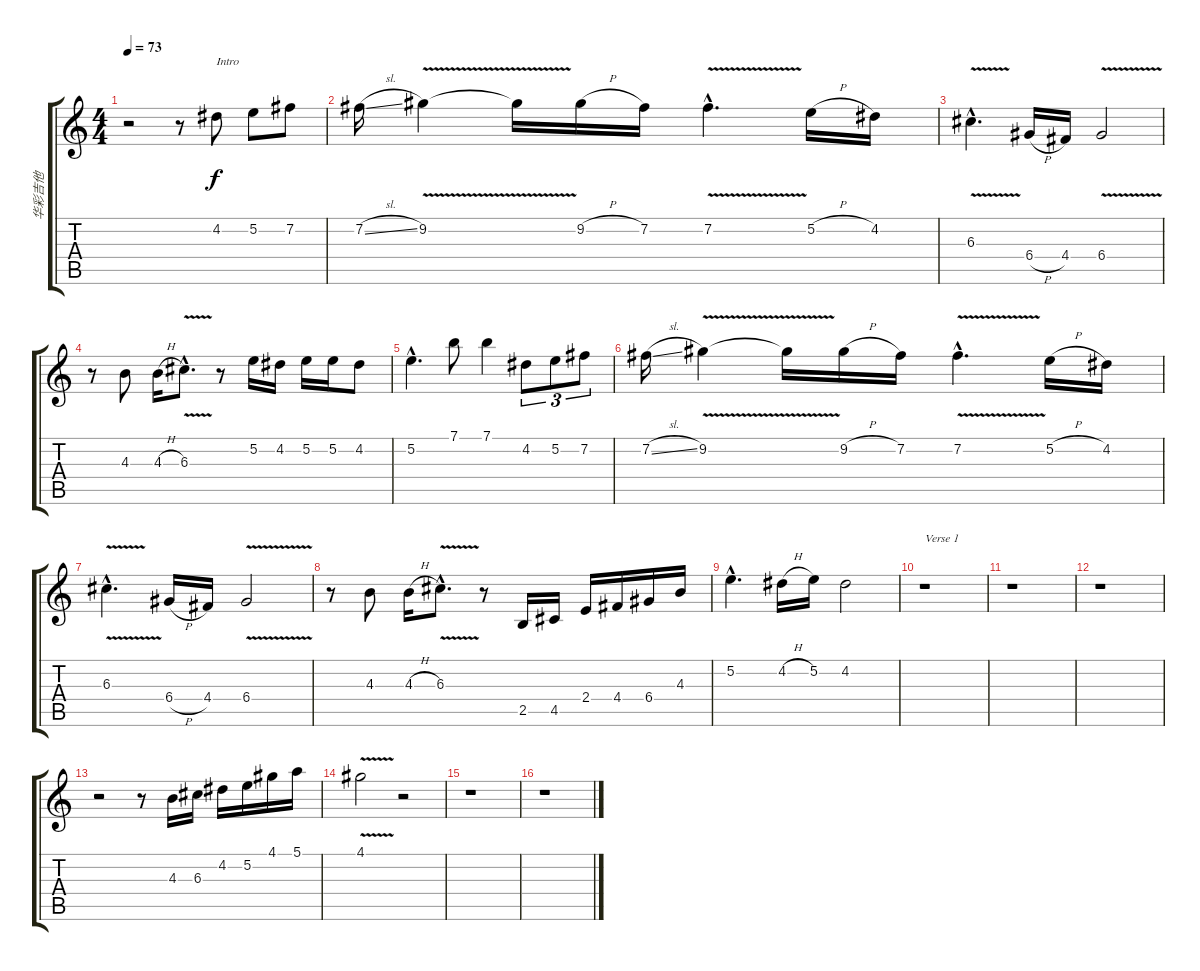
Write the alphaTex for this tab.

\track ("华彩吉他" "华彩吉他") {instrument overdrivenguitar}
\staff {score tabs}
\tuning (E4 B3 G3 D3 A2 E2) {hide}
\ts (4 4)
\tempo 73
\clef g2
\ks c
r.2{dy f instrument overdrivenguitar} r.8 4.2.8{txt "Intro"} 5.2.8 7.2.8 |
7.2{sl}.16 9.2{v}.4 9.2{t}.16 9.2{h}.16 7.2.16 7.2{v hac}.4{d} 5.2{h}.16 4.2.16 |
6.3{v hac}.4{d} 6.4{h}.16 4.4.16 6.4{v}.2 |
r.8 4.3.8 4.3{h}.16 6.3{v hac}.8{d} r.8 5.2.16 4.2.16 5.2.16 5.2.16 4.2.8 |
5.2{hac}.4{d} 7.1.8 7.1.4 4.2.8{tu (3 2)} 5.2.8{tu (3 2)} 7.2.8{tu (3 2)} |
7.2{sl}.16 9.2{v}.4 9.2{t}.16 9.2{h}.16 7.2.16 7.2{v hac}.4{d} 5.2{h}.16 4.2.16 |
6.3{v hac}.4{d} 6.4{h}.16 4.4.16 6.4{v}.2 |
r.8 4.3.8 4.3{h}.16 6.3{v hac}.8{d} r.8 2.5.16 4.5.16 2.4.16 4.4.16 6.4.16 4.3.16 |
5.2{hac}.4{d} 4.2{h}.16 5.2.16 4.2.2 |
r.1{txt "Verse 1"} |
r.1 |
r.1 |
r.2{volume 8} r.8 4.3.16 6.3.16 4.2.16 5.2.16 4.1.16 5.1.16 |
4.1{v}.2 r.2 |
r.1 |
r.1
